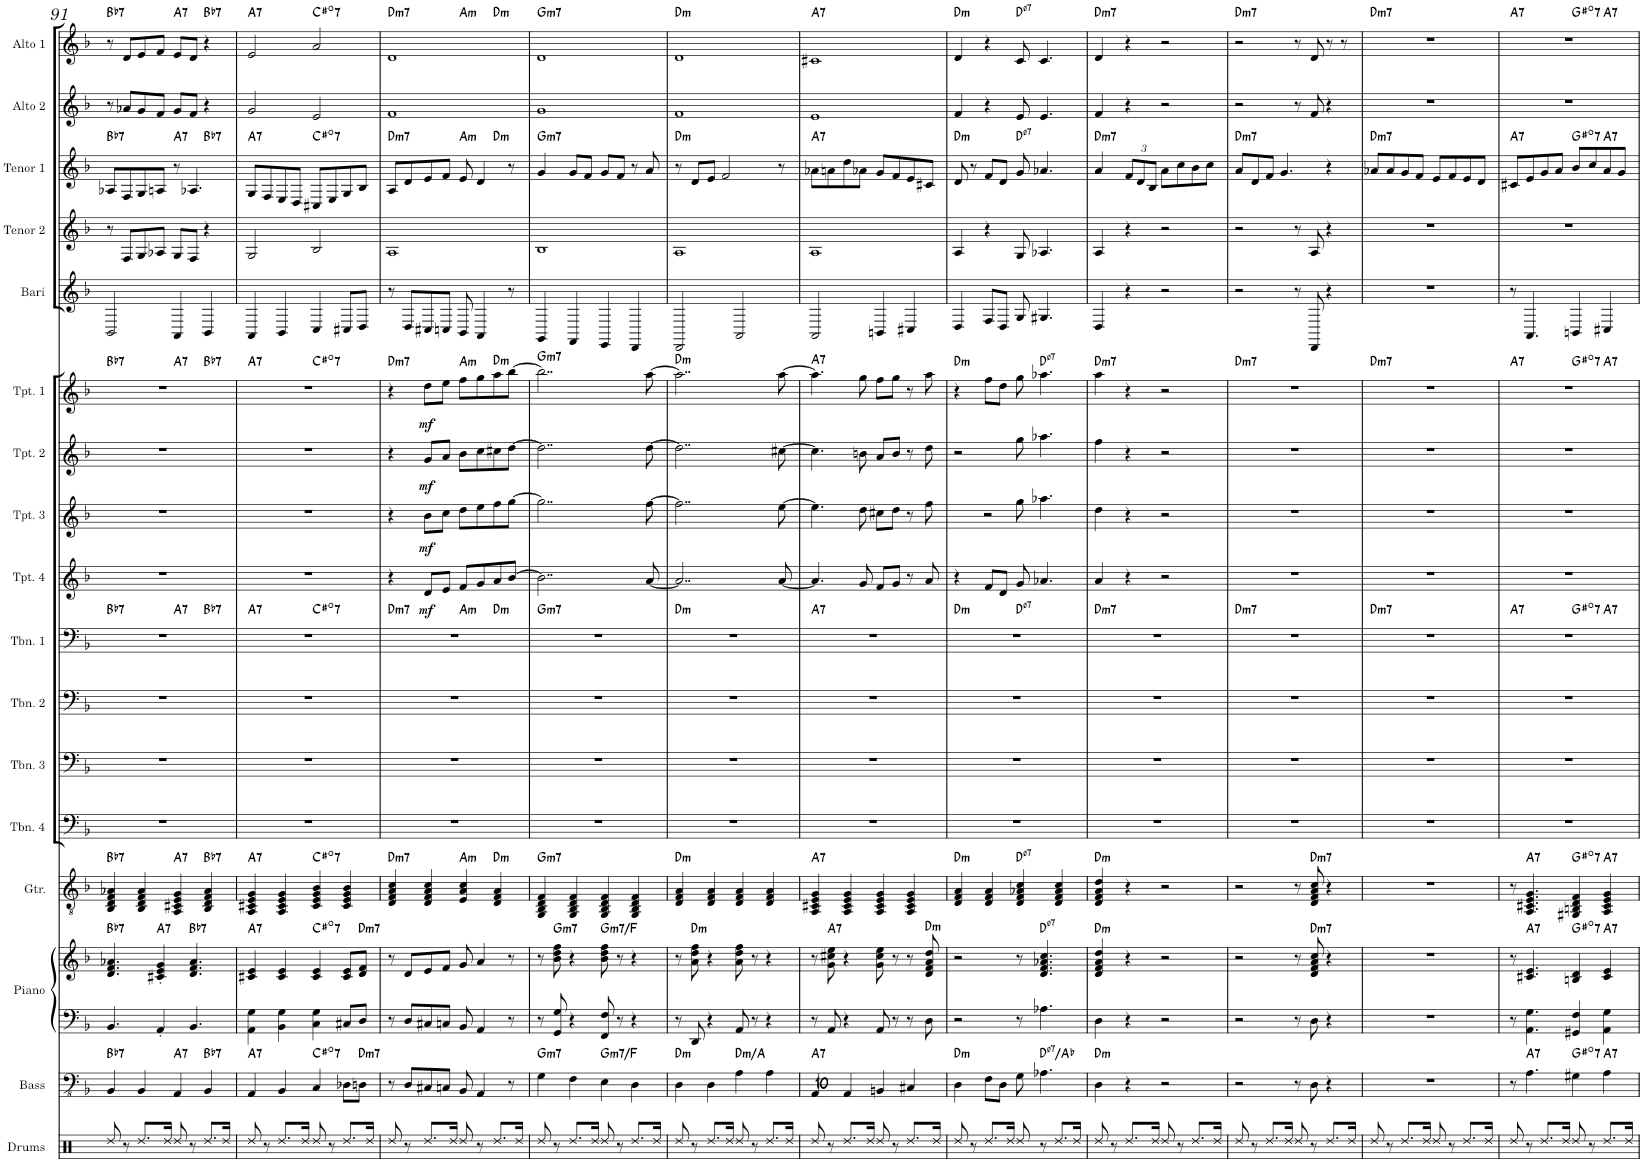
**kern	**kern	**harte	**kern	**kern	**harte	**kern	**harte	**kern	**kern	**kern	**kern	**harte	**kern	**dynam	**kern	**dynam	**kern	**dynam	**kern	**dynam	**harte	**kern	**kern	**kern	**harte	**kern	**kern	**harte
*part17	*part16	*part16	*part15	*part15	*part15	*part14	*part14	*part13	*part12	*part11	*part10	*part10	*part9	*part9	*part8	*part8	*part7	*part7	*part6	*part6	*part6	*part5	*part4	*part3	*part3	*part2	*part1	*part1
*staff18	*staff17	*	*staff16	*staff15	*	*staff14	*	*staff13	*staff12	*staff11	*staff10	*	*staff9	*staff9	*staff8	*staff8	*staff7	*staff7	*staff6	*staff6	*	*staff5	*staff4	*staff3	*	*staff2	*staff1	*
*I"Drums	*I"Bass	*	*I"Piano	*	*	*I"Guitar	*	*I"Trombone 4	*I"Trombone 3	*I"Trombone 2	*I"Trombone 1	*	*I"Trumpet 4	*	*I"Trumpet 3	*	*I"Trumpet 2	*	*I"Trumpet 1	*	*	*I"Baritone Sax	*I"Tenor Sax 2	*I"Tenor Sax 1	*	*I"Alto Sax 2	*I"Alto Sax 1	*
*I'Drums	*I'Bass	*	*I'Piano	*	*	*I'Gtr.	*	*I'Tbn. 4	*I'Tbn. 3	*I'Tbn. 2	*I'Tbn. 1	*	*I'Tpt. 4	*	*I'Tpt. 3	*	*I'Tpt. 2	*	*I'Tpt. 1	*	*	*I'Bari	*I'Tenor 2	*I'Tenor 1	*	*I'Alto 2	*I'Alto 1	*
!!LO:PB:g=z
*clefX	*clefFv4	*	*clefF4	*clefG2	*	*clefGv2	*	*clefF4	*clefF4	*clefF4	*clefF4	*	*clefG2	*	*clefG2	*	*clefG2	*	*clefG2	*	*	*clefG2	*clefG2	*clefG2	*	*clefG2	*clefG2	*
*	*	*	*	*	*	*	*	*	*	*	*	*	*ITrd1c2	*	*ITrd1c2	*	*ITrd1c2	*	*ITrd1c2	*	*	*ITrd12c21	*ITrd8c14	*ITrd8c14	*	*ITrd5c9	*ITrd5c9	*
*k[]	*k[b-]	*	*k[b-]	*k[b-]	*	*k[b-]	*	*k[b-]	*k[b-]	*k[b-]	*k[b-]	*	*k[b-]	*	*k[b-]	*	*k[b-]	*	*k[b-]	*	*	*k[b-]	*k[b-]	*k[b-]	*	*k[b-]	*k[b-]	*
*M4/4	*M4/4	*	*M4/4	*M4/4	*	*M4/4	*	*M4/4	*M4/4	*M4/4	*M4/4	*	*M4/4	*	*M4/4	*	*M4/4	*	*M4/4	*	*	*M4/4	*M4/4	*M4/4	*	*M4/4	*M4/4	*
=91	=91	=91	=91	=91	=91	=91	=91	=91	=91	=91	=91	=91	=91	=91	=91	=91	=91	=91	=91	=91	=91	=91	=91	=91	=91	=91	=91	=91
!	!	!LO:H:kt=7	!	!	!LO:H:kt=7	!	!LO:H:kt=7	!	!	!	!	!LO:H:kt=7	!	!	!	!	!	!	!	!	!LO:H:kt=7	!	!	!	!LO:H:kt=7	!	!	!LO:H:kt=7
*	*	*	*	*	*	*	*	*	*	*	*^	*	*	*	*	*	*	*	*^	*	*	*	*	*^	*	*	*	*
*	*	*	*	*	*	*	*	*	*	*	*	*^	*	*	*	*	*	*	*	*	*^	*	*	*	*	*	*	*	*	*	*
8Rdd/	4BBB-/	Bb:7	4.BB-/	4.d/ 4.f/ 4.a-X/	Bb:7	4BB-/ 4D/ 4F/ 4A-X/	Bb:7	1r	1r	1r	1r	2ryy	2.ryy	Bb:7	1r	.	1r	.	1r	.	1r	2ryy	2.ryy	.	Bb:7	2BB-/	8r	8A-X/L	2.ryy	Bb:7	8r	8r	Bb:7
8r	.	.	.	.	.	.	.	.	.	.	.	.	.	.	.	.	.	.	.	.	.	.	.	.	.	.	8F/L	8F/	.	.	8a-X/L	8d/L	.
8.Rdd/L	4BBB-/	.	.	.	.	4BB-/ 4D/ 4F/ 4A-/	.	.	.	.	.	.	.	.	.	.	.	.	.	.	.	.	.	.	.	.	8G/	8G/	.	.	8g/	8e/	.
!	!	!	!	!	!LO:H:kt=7	!	!	!	!	!	!	!	!	!	!	!	!	!	!	!	!	!	!	!	!	!	!	!	!	!	!	!	!
.	.	.	4AA'/	4c#X/' 4e/' 4g/'	A:7	.	.	.	.	.	.	.	.	.	.	.	.	.	.	.	.	.	.	.	.	.	8A-X/J	8An/J	.	.	8f/J	8f/J	.
16Rdd/Jk	.	.	.	.	.	.	.	.	.	.	.	.	.	.	.	.	.	.	.	.	.	.	.	.	.	.	.	.	.	.	.	.	.
!	!	!LO:H:kt=7	!	!	!	!	!LO:H:kt=7	!	!	!	!	!	!	!LO:H:kt=7	!	!	!	!	!	!	!	!	!	!	!LO:H:kt=7	!	!	!	!	!LO:H:kt=7	!	!	!LO:H:kt=7
8Rdd/	4AAA/	A:7	.	.	.	4AA/ 4C#X/ 4E/ 4G/	A:7	.	.	.	.	2ryy	.	A:7	.	.	.	.	.	.	.	2ryy	.	.	A:7	4AA/	8G/L	8r	.	A:7	8g/L	8e/L	A:7
!	!	!	!	!	!LO:H:kt=7	!	!	!	!	!	!	!	!	!	!	!	!	!	!	!	!	!	!	!	!	!	!	!	!	!	!	!	!
8r	.	.	4.BB-/	4.d/ 4.f/ 4.a-/	Bb:7	.	.	.	.	.	.	.	.	.	.	.	.	.	.	.	.	.	.	.	.	.	8F/J	4.A-X/	.	.	8f/J	8d/J	.
!	!	!LO:H:kt=7	!	!	!	!	!LO:H:kt=7	!	!	!	!	!	!	!LO:H:kt=7	!	!	!	!	!	!	!	!	!	!	!LO:H:kt=7	!	!	!	!	!LO:H:kt=7	!	!	!LO:H:kt=7
8.Rdd/L	4BBB-/	Bb:7	.	.	.	4BB-/ 4D/ 4F/ 4A-/	Bb:7	.	.	.	.	.	4ryy	Bb:7	.	.	.	.	.	.	.	.	4ryy	.	Bb:7	4BB-/	4r	.	4ryy	Bb:7	4r	4r	Bb:7
16Rdd/Jk	.	.	.	.	.	.	.	.	.	.	.	.	.	.	.	.	.	.	.	.	.	.	.	.	.	.	.	.	.	.	.	.	.
=92	=92	=92	=92	=92	=92	=92	=92	=92	=92	=92	=92	=92	=92	=92	=92	=92	=92	=92	=92	=92	=92	=92	=92	=92	=92	=92	=92	=92	=92	=92	=92	=92	=92
!	!	!LO:H:kt=7	!	!	!LO:H:kt=7	!	!LO:H:kt=7	!	!	!	!	!	!	!LO:H:kt=7	!	!	!	!	!	!	!	!	!	!	!LO:H:kt=7	!	!	!	!	!LO:H:kt=7	!	!	!LO:H:kt=7
*	*	*	*	*	*	*	*	*	*	*	*	*v	*v	*	*	*	*	*	*	*	*	*v	*v	*	*	*	*	*v	*v	*	*	*	*
8Rdd/	4AAA/	A:7	4AA\ 4G\	4c#X/ 4e/	A:7	4AA/ 4C#X/ 4E/ 4G/	A:7	1r	1r	1r	1r	2ryy	A:7	1r	.	1r	.	1r	.	1r	2ryy	.	A:7	4AA/	2G/	8G/L	A:7	2g/	2e/	A:7
8r	.	.	.	.	.	.	.	.	.	.	.	.	.	.	.	.	.	.	.	.	.	.	.	.	.	8F/	.	.	.	.
8.Rdd/L	4BBB-/	.	4BB-\ 4G\	4c#/ 4e/	.	4AA/ 4C#/ 4E/ 4G/	.	.	.	.	.	.	.	.	.	.	.	.	.	.	.	.	.	4BB-/	.	8E/	.	.	.	.
.	.	.	.	.	.	.	.	.	.	.	.	.	.	.	.	.	.	.	.	.	.	.	.	.	.	8D/J	.	.	.	.
16Rdd/Jk	.	.	.	.	.	.	.	.	.	.	.	.	.	.	.	.	.	.	.	.	.	.	.	.	.	.	.	.	.	.
!	!	!LO:H:kt=7	!	!	!LO:H:kt=7	!	!LO:H:kt=7	!	!	!	!	!	!LO:H:kt=7	!	!	!	!	!	!	!	!	!	!LO:H:kt=7	!	!	!	!LO:H:kt=7	!	!	!LO:H:kt=7
8Rdd/	4CC/	C#:dim7	4C\ 4G\	4c#/ 4e/	C#:dim7	4C#/ 4E/ 4G/ 4B-/	C#:dim7	.	.	.	.	2ryy	C#:dim7	.	.	.	.	.	.	.	2ryy	.	C#:dim7	4C/	2B-/	8C#X/L	C#:dim7	2e/	2a/	C#:dim7
8r	.	.	.	.	.	.	.	.	.	.	.	.	.	.	.	.	.	.	.	.	.	.	.	.	.	8E/	.	.	.	.
8.Rdd/L	8DD-X\L	.	8C#X/L	8c#/ 8e/L	.	4C#/ 4E/ 4G/ 4B-/	.	.	.	.	.	.	.	.	.	.	.	.	.	.	.	.	.	8C#X/L	.	8G/	.	.	.	.
!	!	!LO:H:kt=m7	!	!	!LO:H:kt=m7	!	!	!	!	!	!	!	!	!	!	!	!	!	!	!	!	!	!	!	!	!	!	!	!	!
.	8DDn\J	D:min7	8D/J	8d/ 8f/J	D:min7	.	.	.	.	.	.	.	.	.	.	.	.	.	.	.	.	.	.	8D/J	.	8B-/J	.	.	.	.
16Rdd/Jk	.	.	.	.	.	.	.	.	.	.	.	.	.	.	.	.	.	.	.	.	.	.	.	.	.	.	.	.	.	.
=93	=93	=93	=93	=93	=93	=93	=93	=93	=93	=93	=93	=93	=93	=93	=93	=93	=93	=93	=93	=93	=93	=93	=93	=93	=93	=93	=93	=93	=93	=93
!	!	!	!	!	!	!	!LO:H:kt=m7	!	!	!	!	!	!LO:H:kt=m7	!	!	!	!	!	!	!	!	!	!LO:H:kt=m7	!	!	!	!LO:H:kt=m7	!	!	!LO:H:kt=m7
*	*	*	*	*	*	*	*	*	*	*	*	*^	*	*	*	*	*	*	*	*	*	*	*	*	*	*^	*	*	*^	*
*	*	*	*	*	*	*	*	*	*	*	*	*	*	*	*	*	*	*	*	*	*v	*v	*	*	*	*	*	*	*	*	*	*^	*
8Rdd/	8r	.	8r	8r	.	4D/ 4F/ 4A/ 4c/	D:min7	1r	1r	1r	1r	2ryy	2.ryy	D:min7	4r	.	4r	.	4r	.	4r	.	D:min7	8r	1A	8A/L	2.ryy	D:min7	1f	1d	2ryy	2.ryy	D:min7
8r	8DD/L	.	8D/L	8d/L	.	.	.	.	.	.	.	.	.	.	.	.	.	.	.	.	.	.	.	8D/L	.	8d/	.	.	.	.	.	.	.
!	!	!	!	!	!	!	!	!	!	!	!	!	!	!	!	!LO:DY:b	!	!LO:DY:b	!	!LO:DY:b	!	!LO:DY:b	!	!	!	!	!	!	!	!	!	!	!
8.Rdd/L	8CC#X/	.	8C#X/	8e/	.	4D/ 4F/ 4A/ 4c/	.	.	.	.	.	.	.	.	8d/L	mf	8b-\L	mf	8g/L	mf	8dd\L	mf	.	8C#X/	.	8e/	.	.	.	.	.	.	.
.	8CCn/J	.	8Cn/J	8f/J	.	.	.	.	.	.	.	.	.	.	8e/J	.	8cc\J	.	8a/J	.	8ee\J	.	.	8Cn/J	.	8f/J	.	.	.	.	.	.	.
16Rdd/Jk	.	.	.	.	.	.	.	.	.	.	.	.	.	.	.	.	.	.	.	.	.	.	.	.	.	.	.	.	.	.	.	.	.
!	!	!	!	!	!	!	!LO:H:kt=m	!	!	!	!	!	!	!LO:H:kt=m	!	!	!	!	!	!	!	!	!LO:H:kt=m	!	!	!	!	!LO:H:kt=m	!	!	!	!	!LO:H:kt=m
8Rdd/	8BBB-/	.	8BB-/	8g/	.	4E/ 4A/ 4c/	A:min	.	.	.	.	2ryy	.	A:min	8f/L	.	8dd\L	.	8b-\L	.	8ff\L	.	A:min	8BB-/	.	8e/	.	A:min	.	.	2ryy	.	A:min
8r	4AAA/	.	4AA/	4a/	.	.	.	.	.	.	.	.	.	.	8g/	.	8ee\	.	8cc\	.	8gg\	.	.	4AA/	.	4d/	.	.	.	.	.	.	.
!	!	!	!	!	!	!	!LO:H:kt=m	!	!	!	!	!	!	!LO:H:kt=m	!	!	!	!	!	!	!	!	!LO:H:kt=m	!	!	!	!	!LO:H:kt=m	!	!	!	!	!LO:H:kt=m
8.Rdd/L	.	.	.	.	.	4D/ 4F/ 4A/	D:min	.	.	.	.	.	4ryy	D:min	8a/	.	8ff\	.	8cc#X\	.	8aa\	.	D:min	.	.	.	4ryy	D:min	.	.	.	4ryy	D:min
.	8r	.	8r	8r	.	.	.	.	.	.	.	.	.	.	[8b-/J	.	[8gg\J	.	[8dd\J	.	[8bb-\J	.	.	8r	.	8r	.	.	.	.	.	.	.
16Rdd/Jk	.	.	.	.	.	.	.	.	.	.	.	.	.	.	.	.	.	.	.	.	.	.	.	.	.	.	.	.	.	.	.	.	.
=94	=94	=94	=94	=94	=94	=94	=94	=94	=94	=94	=94	=94	=94	=94	=94	=94	=94	=94	=94	=94	=94	=94	=94	=94	=94	=94	=94	=94	=94	=94	=94	=94	=94
!	!	!LO:H:kt=m7	!	!	!	!	!LO:H:kt=m7	!	!	!	!	!	!	!LO:H:kt=m7	!	!	!	!	!	!	!	!	!LO:H:kt=m7	!	!	!	!	!LO:H:kt=m7	!	!	!	!	!LO:H:kt=m7
*	*	*	*	*	*	*	*	*	*	*	*v	*v	*v	*	*	*	*	*	*	*	*	*	*	*	*	*v	*v	*	*	*v	*v	*v	*
8Rdd/	4GG\	G:min7	8r	8r	.	4GG/ 4BB-/ 4D/ 4F/	G:min7	1r	1r	1r	1r	G:min7	2..b-\]	.	2..gg\]	.	2..dd\]	.	2..bb-\]	.	G:min7	4GG/	1B-	4g/	G:min7	1g	1d	G:min7
!	!	!	!	!	!LO:H:kt=m7	!	!	!	!	!	!	!	!	!	!	!	!	!	!	!	!	!	!	!	!	!	!	!
8r	.	.	8GG/ 8G/	8b-\ 8dd\ 8ff\	G:min7	.	.	.	.	.	.	.	.	.	.	.	.	.	.	.	.	.	.	.	.	.	.	.
8.Rdd/L	4FF\	.	4r	4r	.	4GG/ 4BB-/ 4D/ 4F/	.	.	.	.	.	.	.	.	.	.	.	.	.	.	.	4FF/	.	8g/L	.	.	.	.
.	.	.	.	.	.	.	.	.	.	.	.	.	.	.	.	.	.	.	.	.	.	.	.	8f/J	.	.	.	.
16Rdd/Jk	.	.	.	.	.	.	.	.	.	.	.	.	.	.	.	.	.	.	.	.	.	.	.	.	.	.	.	.
!	!	!LO:H:kt=m7	!	!	!LO:H:kt=m7	!	!	!	!	!	!	!	!	!	!	!	!	!	!	!	!	!	!	!	!	!	!	!
8Rdd/	4EE\	G:min7/b7	8FF/ 8F/	8b-\ 8dd\ 8ff\	G:min7/b7	4GG/ 4BB-/ 4D/ 4F/	.	.	.	.	.	.	.	.	.	.	.	.	.	.	.	4EE/	.	8g/L	.	.	.	.
8r	.	.	8r	8r	.	.	.	.	.	.	.	.	.	.	.	.	.	.	.	.	.	.	.	8f/J	.	.	.	.
8.Rdd/L	4DD\	.	4r	4r	.	4GG/ 4BB-/ 4D/ 4F/	.	.	.	.	.	.	.	.	.	.	.	.	.	.	.	4DD/	.	8r	.	.	.	.
.	.	.	.	.	.	.	.	.	.	.	.	.	[8a/	.	[8ff\	.	[8dd\	.	[8aa\	.	.	.	.	8a/	.	.	.	.
16Rdd/Jk	.	.	.	.	.	.	.	.	.	.	.	.	.	.	.	.	.	.	.	.	.	.	.	.	.	.	.	.
=95	=95	=95	=95	=95	=95	=95	=95	=95	=95	=95	=95	=95	=95	=95	=95	=95	=95	=95	=95	=95	=95	=95	=95	=95	=95	=95	=95	=95
!	!	!LO:H:kt=m	!	!	!	!	!LO:H:kt=m	!	!	!	!	!LO:H:kt=m	!	!	!	!	!	!	!	!	!LO:H:kt=m	!	!	!	!LO:H:kt=m	!	!	!LO:H:kt=m
8Rdd/	4DD\	D:min	8r	8r	.	4D/ 4F/ 4A/	D:min	1r	1r	1r	1r	D:min	2..a/]	.	2..ff\]	.	2..dd\]	.	2..aa\]	.	D:min	2DD/	1A	8r	D:min	1f	1d	D:min
!	!	!	!	!	!LO:H:kt=m	!	!	!	!	!	!	!	!	!	!	!	!	!	!	!	!	!	!	!	!	!	!	!
8r	.	.	8DD/	8a\ 8dd\ 8ff\	D:min	.	.	.	.	.	.	.	.	.	.	.	.	.	.	.	.	.	.	8d/L	.	.	.	.
8.Rdd/L	4DD\	.	4r	4r	.	4D/ 4F/ 4A/	.	.	.	.	.	.	.	.	.	.	.	.	.	.	.	.	.	8e/J	.	.	.	.
.	.	.	.	.	.	.	.	.	.	.	.	.	.	.	.	.	.	.	.	.	.	.	.	2f/	.	.	.	.
16Rdd/Jk	.	.	.	.	.	.	.	.	.	.	.	.	.	.	.	.	.	.	.	.	.	.	.	.	.	.	.	.
!	!	!LO:H:kt=m	!	!	!	!	!	!	!	!	!	!	!	!	!	!	!	!	!	!	!	!	!	!	!	!	!	!
8Rdd/	4AA\	D:min/5	8AA/	8a\ 8dd\ 8ff\	.	4D/ 4F/ 4A/	.	.	.	.	.	.	.	.	.	.	.	.	.	.	.	2AA/	.	.	.	.	.	.
8r	.	.	8r	8r	.	.	.	.	.	.	.	.	.	.	.	.	.	.	.	.	.	.	.	.	.	.	.	.
8.Rdd/L	4AA\	.	4r	4r	.	4D/ 4F/ 4A/	.	.	.	.	.	.	.	.	.	.	.	.	.	.	.	.	.	.	.	.	.	.
.	.	.	.	.	.	.	.	.	.	.	.	.	[8a/	.	[8ee\	.	[8cc#X\	.	[8aa\	.	.	.	.	8r	.	.	.	.
16Rdd/Jk	.	.	.	.	.	.	.	.	.	.	.	.	.	.	.	.	.	.	.	.	.	.	.	.	.	.	.	.
=96	=96	=96	=96	=96	=96	=96	=96	=96	=96	=96	=96	=96	=96	=96	=96	=96	=96	=96	=96	=96	=96	=96	=96	=96	=96	=96	=96	=96
!	!	!LO:H:kt=7	!	!	!	!	!LO:H:kt=7	!	!	!	!	!LO:H:kt=7	!	!	!	!	!	!	!	!	!LO:H:kt=7	!	!	!	!LO:H:kt=7	!	!	!LO:H:kt=7
8Rdd/	4AAA/	A:7	8r	8r	.	4AA/ 4C#X/ 4E/ 4G/	A:7	1r	1r	1r	1r	A:7	4.a/]	.	4.ee\]	.	4.cc#\]	.	4.aa\]	.	A:7	2AA/	1A	8a-X\L	A:7	1e	1c#X	A:7
!	!	!	!	!	!LO:H:kt=7	!	!	!	!	!	!	!	!	!	!	!	!	!	!	!	!	!	!	!	!	!	!	!
8r	.	.	8AA/	8g\ 8cc#X\ 8ee\	A:7	.	.	.	.	.	.	.	.	.	.	.	.	.	.	.	.	.	.	8an\	.	.	.	.
8.Rdd/L	4AAA/	.	4r	4r	.	4AA/ 4C#/ 4E/ 4G/	.	.	.	.	.	.	.	.	.	.	.	.	.	.	.	.	.	8dd\	.	.	.	.
.	.	.	.	.	.	.	.	.	.	.	.	.	8g/	.	8dd\	.	8bn\	.	8gg\	.	.	.	.	8a-X\J	.	.	.	.
16Rdd/Jk	.	.	.	.	.	.	.	.	.	.	.	.	.	.	.	.	.	.	.	.	.	.	.	.	.	.	.	.
8Rdd/	4BBBn/	.	8AA/	8g\ 8cc#\ 8ee\	.	4AA/ 4C#/ 4E/ 4G/	.	.	.	.	.	.	8f/L	.	8cc#X\L	.	8a/L	.	8ff\L	.	.	4BBn/	.	8g/L	.	.	.	.
8r	.	.	8r	8r	.	.	.	.	.	.	.	.	8g/J	.	8dd\J	.	8b/J	.	8gg\J	.	.	.	.	8f/	.	.	.	.
8.Rdd/L	4CC#X/	.	8r	8r	.	4AA/ 4C#/ 4E/ 4G/	.	.	.	.	.	.	8r	.	8r	.	8r	.	8r	.	.	4C#X/	.	8e/	.	.	.	.
!	!	!	!	!	!LO:H:kt=m	!	!	!	!	!	!	!	!	!	!	!	!	!	!	!	!	!	!	!	!	!	!	!
.	.	.	8D\	8d/ 8f/ 8a/ 8dd/	D:min	.	.	.	.	.	.	.	8a/	.	8ff\	.	8dd\	.	8aa\	.	.	.	.	8c#X/J	.	.	.	.
16Rdd/Jk	.	.	.	.	.	.	.	.	.	.	.	.	.	.	.	.	.	.	.	.	.	.	.	.	.	.	.	.
=97	=97	=97	=97	=97	=97	=97	=97	=97	=97	=97	=97	=97	=97	=97	=97	=97	=97	=97	=97	=97	=97	=97	=97	=97	=97	=97	=97	=97
!	!	!LO:H:kt=m	!	!	!	!	!LO:H:kt=m	!	!	!	!	!LO:H:kt=m	!	!	!	!	!	!	!	!	!LO:H:kt=m	!	!	!	!LO:H:kt=m	!	!	!LO:H:kt=m
*	*	*	*	*	*	*	*	*	*	*	*^	*	*	*	*	*	*	*	*	*	*	*	*	*	*	*	*	*
8Rdd/	4DD\	D:min	2r	2r	.	4D/ 4F/ 4A/	D:min	1r	1r	1r	1r	2ryy	D:min	4r	.	2r	.	2r	.	4r	.	D:min	4D/	4A/	8d/	D:min	4f/	4d/	D:min
8r	.	.	.	.	.	.	.	.	.	.	.	.	.	.	.	.	.	.	.	.	.	.	.	.	8r	.	.	.	.
8.Rdd/L	8FF\L	.	.	.	.	4D/ 4F/ 4A/	.	.	.	.	.	.	.	8f/L	.	.	.	.	.	8ff\L	.	.	8F/L	4r	8f/L	.	4r	4r	.
.	8DD\J	.	.	.	.	.	.	.	.	.	.	.	.	8d/J	.	.	.	.	.	8dd\J	.	.	8D/J	.	8d/J	.	.	.	.
16Rdd/Jk	.	.	.	.	.	.	.	.	.	.	.	.	.	.	.	.	.	.	.	.	.	.	.	.	.	.	.	.	.
!	!	!	!	!	!	!	!LO:H:kt=ø	!	!	!	!	!	!LO:H:kt=ø	!	!	!	!	!	!	!	!	!	!	!	!	!LO:H:kt=ø	!	!	!LO:H:kt=ø
8Rdd/	8GG\	.	8r	8r	.	4D/ 4F/ 4A-X/ 4c/	.	.	.	.	.	2ryy	.	8g/	.	8gg\	.	8gg\	.	8gg\	.	.	8G/	8G/	8g/	.	8e/	8c/	.
!	!	!LO:H:kt=ø	!	!	!LO:H:kt=ø	!	!	!	!	!	!	!	!	!	!	!	!	!	!	!	!	!LO:H:kt=ø	!	!	!	!	!	!	!
8r	4.AA-X\	.	4.A-X\	4.d/ 4.f/ 4.a-X/ 4.cc/	.	.	.	.	.	.	.	.	.	4.a-X/	.	4.aa-X\	.	4.aa-X\	.	4.aa-X\	.	.	4.G#X/	4.A-X/	4.a-X/	.	4.e/	4.c/	.
8.Rdd/L	.	.	.	.	.	4D/ 4F/ 4A-/ 4c/	.	.	.	.	.	.	.	.	.	.	.	.	.	.	.	.	.	.	.	.	.	.	.
16Rdd/Jk	.	.	.	.	.	.	.	.	.	.	.	.	.	.	.	.	.	.	.	.	.	.	.	.	.	.	.	.	.
=98	=98	=98	=98	=98	=98	=98	=98	=98	=98	=98	=98	=98	=98	=98	=98	=98	=98	=98	=98	=98	=98	=98	=98	=98	=98	=98	=98	=98	=98
!	!	!LO:H:kt=m	!	!	!LO:H:kt=m	!	!LO:H:kt=m	!	!	!	!	!	!LO:H:kt=m7	!	!	!	!	!	!	!	!	!LO:H:kt=m7	!	!	!	!LO:H:kt=m7	!	!	!LO:H:kt=m7
*	*	*	*	*	*	*	*	*	*	*	*v	*v	*	*	*	*	*	*	*	*	*	*	*	*	*	*	*	*	*
8Rdd/	4DD\	D:min	4D\	4d/ 4f/ 4a/ 4dd/	D:min	4D/ 4F/ 4A/ 4d/	D:min	1r	1r	1r	1r	D:min7	4a/	.	4dd\	.	4ff\	.	4aa\	.	D:min7	4D/	4A/	4a/	D:min7	4f/	4d/	D:min7
8r	.	.	.	.	.	.	.	.	.	.	.	.	.	.	.	.	.	.	.	.	.	.	.	.	.	.	.	.
*	*	*	*	*	*	*	*	*	*	*	*	*	*	*	*	*	*	*	*	*	*	*	*	*Xbrackettup	*	*	*	*
8.Rdd/L	4r	.	4r	4r	.	4r	.	.	.	.	.	.	4r	.	4r	.	4r	.	4r	.	.	4r	4r	12f/L	.	4r	4r	.
.	.	.	.	.	.	.	.	.	.	.	.	.	.	.	.	.	.	.	.	.	.	.	.	12d/	.	.	.	.
.	.	.	.	.	.	.	.	.	.	.	.	.	.	.	.	.	.	.	.	.	.	.	.	12B-/J	.	.	.	.
16Rdd/Jk	.	.	.	.	.	.	.	.	.	.	.	.	.	.	.	.	.	.	.	.	.	.	.	.	.	.	.	.
8Rdd/	2r	.	2r	2r	.	2r	.	.	.	.	.	.	2r	.	2r	.	2r	.	2r	.	.	2r	2r	8a\L	.	2r	2r	.
8r	.	.	.	.	.	.	.	.	.	.	.	.	.	.	.	.	.	.	.	.	.	.	.	8cc\	.	.	.	.
8.Rdd/L	.	.	.	.	.	.	.	.	.	.	.	.	.	.	.	.	.	.	.	.	.	.	.	8b-\	.	.	.	.
.	.	.	.	.	.	.	.	.	.	.	.	.	.	.	.	.	.	.	.	.	.	.	.	8cc\J	.	.	.	.
16Rdd/Jk	.	.	.	.	.	.	.	.	.	.	.	.	.	.	.	.	.	.	.	.	.	.	.	.	.	.	.	.
=99	=99	=99	=99	=99	=99	=99	=99	=99	=99	=99	=99	=99	=99	=99	=99	=99	=99	=99	=99	=99	=99	=99	=99	=99	=99	=99	=99	=99
!	!	!	!	!	!	!	!	!	!	!	!	!LO:H:kt=m7	!	!	!	!	!	!	!	!	!LO:H:kt=m7	!	!	!	!LO:H:kt=m7	!	!	!LO:H:kt=m7
8Rdd/	2r	.	2r	2r	.	2r	.	1r	1r	1r	1r	D:min7	1r	.	1r	.	1r	.	1r	.	D:min7	2r	2r	8a/L	D:min7	2r	2r	D:min7
8r	.	.	.	.	.	.	.	.	.	.	.	.	.	.	.	.	.	.	.	.	.	.	.	8d/	.	.	.	.
8.Rdd/L	.	.	.	.	.	.	.	.	.	.	.	.	.	.	.	.	.	.	.	.	.	.	.	8f/J	.	.	.	.
.	.	.	.	.	.	.	.	.	.	.	.	.	.	.	.	.	.	.	.	.	.	.	.	4.g/	.	.	.	.
16Rdd/Jk	.	.	.	.	.	.	.	.	.	.	.	.	.	.	.	.	.	.	.	.	.	.	.	.	.	.	.	.
8Rdd/	8r	.	8r	8r	.	8r	.	.	.	.	.	.	.	.	.	.	.	.	.	.	.	8r	8r	.	.	8r	8r	.
!	!	!	!	!	!LO:H:kt=m7	!	!LO:H:kt=m7	!	!	!	!	!	!	!	!	!	!	!	!	!	!	!	!	!	!	!	!	!
8r	8DD\	.	8D\	8d/ 8f/ 8a/ 8cc/	D:min7	8D/ 8F/ 8A/ 8c/	D:min7	.	.	.	.	.	.	.	.	.	.	.	.	.	.	8DD/	8A/	.	.	8f/	8d/	.
8.Rdd/L	4r	.	4r	4r	.	4r	.	.	.	.	.	.	.	.	.	.	.	.	.	.	.	4r	4r	4r	.	4r	8r	.
.	.	.	.	.	.	.	.	.	.	.	.	.	.	.	.	.	.	.	.	.	.	.	.	.	.	.	8r	.
16Rdd/Jk	.	.	.	.	.	.	.	.	.	.	.	.	.	.	.	.	.	.	.	.	.	.	.	.	.	.	.	.
=100	=100	=100	=100	=100	=100	=100	=100	=100	=100	=100	=100	=100	=100	=100	=100	=100	=100	=100	=100	=100	=100	=100	=100	=100	=100	=100	=100	=100
!	!	!	!	!	!	!	!	!	!	!	!	!LO:H:kt=m7	!	!	!	!	!	!	!	!	!LO:H:kt=m7	!	!	!	!LO:H:kt=m7	!	!	!LO:H:kt=m7
8Rdd/	1r	.	1r	1r	.	1r	.	1r	1r	1r	1r	D:min7	1r	.	1r	.	1r	.	1r	.	D:min7	1r	1r	8a-X/L	D:min7	1r	1r	D:min7
8r	.	.	.	.	.	.	.	.	.	.	.	.	.	.	.	.	.	.	.	.	.	.	.	8a-/	.	.	.	.
8.Rdd/L	.	.	.	.	.	.	.	.	.	.	.	.	.	.	.	.	.	.	.	.	.	.	.	8g/	.	.	.	.
.	.	.	.	.	.	.	.	.	.	.	.	.	.	.	.	.	.	.	.	.	.	.	.	8f/J	.	.	.	.
16Rdd/Jk	.	.	.	.	.	.	.	.	.	.	.	.	.	.	.	.	.	.	.	.	.	.	.	.	.	.	.	.
8Rdd/	.	.	.	.	.	.	.	.	.	.	.	.	.	.	.	.	.	.	.	.	.	.	.	8e/L	.	.	.	.
8r	.	.	.	.	.	.	.	.	.	.	.	.	.	.	.	.	.	.	.	.	.	.	.	8f/	.	.	.	.
8.Rdd/L	.	.	.	.	.	.	.	.	.	.	.	.	.	.	.	.	.	.	.	.	.	.	.	8e/	.	.	.	.
.	.	.	.	.	.	.	.	.	.	.	.	.	.	.	.	.	.	.	.	.	.	.	.	8d/J	.	.	.	.
16Rdd/Jk	.	.	.	.	.	.	.	.	.	.	.	.	.	.	.	.	.	.	.	.	.	.	.	.	.	.	.	.
=101	=101	=101	=101	=101	=101	=101	=101	=101	=101	=101	=101	=101	=101	=101	=101	=101	=101	=101	=101	=101	=101	=101	=101	=101	=101	=101	=101	=101
!	!	!	!	!	!	!	!	!	!	!	!	!LO:H:kt=7	!	!	!	!	!	!	!	!	!LO:H:kt=7	!	!	!	!LO:H:kt=7	!	!	!LO:H:kt=7
*	*	*	*	*	*	*	*	*	*	*	*^	*	*	*	*	*	*	*	*^	*	*	*	*	*	*	*	*^	*
*	*	*	*	*	*	*	*	*	*	*	*	*^	*	*	*	*	*	*	*	*	*^	*	*	*	*	*	*	*	*	*^	*
8Rdd/	8r	.	8r	8r	.	8r	.	1r	1r	1r	1r	2ryy	2.ryy	A:7	1r	.	1r	.	1r	.	1r	2ryy	2.ryy	.	A:7	8r	1r	8c#X/L	A:7	1r	1r	2ryy	2.ryy	A:7
!	!	!LO:H:kt=7	!	!	!LO:H:kt=7	!	!LO:H:kt=7	!	!	!	!	!	!	!	!	!	!	!	!	!	!	!	!	!	!	!	!	!	!	!	!	!	!	!
8r	4.AA\	A:7	4.AA\ 4.G\	4.c#X/ 4.e/	A:7	4.AA/ 4.C#X/ 4.E/ 4.G/	A:7	.	.	.	.	.	.	.	.	.	.	.	.	.	.	.	.	.	.	4.AA/	.	8e/	.	.	.	.	.	.
8.Rdd/L	.	.	.	.	.	.	.	.	.	.	.	.	.	.	.	.	.	.	.	.	.	.	.	.	.	.	.	8g/	.	.	.	.	.	.
.	.	.	.	.	.	.	.	.	.	.	.	.	.	.	.	.	.	.	.	.	.	.	.	.	.	.	.	8a/J	.	.	.	.	.	.
16Rdd/Jk	.	.	.	.	.	.	.	.	.	.	.	.	.	.	.	.	.	.	.	.	.	.	.	.	.	.	.	.	.	.	.	.	.	.
!	!	!LO:H:kt=7	!	!	!LO:H:kt=7	!	!LO:H:kt=7	!	!	!	!	!	!	!LO:H:kt=7	!	!	!	!	!	!	!	!	!	!	!LO:H:kt=7	!	!	!	!LO:H:kt=7	!	!	!	!	!LO:H:kt=7
8Rdd/	4GG#X\	G#:dim7	4GG#X/ 4F/	4Bn/ 4d/	G#:dim7	4GG#X/ 4BBn/ 4D/ 4F/	G#:dim7	.	.	.	.	2ryy	.	G#:dim7	.	.	.	.	.	.	.	2ryy	.	.	G#:dim7	4BBn/	.	8b-/L	G#:dim7	.	.	2ryy	.	G#:dim7
8r	.	.	.	.	.	.	.	.	.	.	.	.	.	.	.	.	.	.	.	.	.	.	.	.	.	.	.	8cc/	.	.	.	.	.	.
!	!	!LO:H:kt=7	!	!	!LO:H:kt=7	!	!LO:H:kt=7	!	!	!	!	!	!	!LO:H:kt=7	!	!	!	!	!	!	!	!	!	!	!LO:H:kt=7	!	!	!	!LO:H:kt=7	!	!	!	!	!LO:H:kt=7
8.Rdd/L	4AA\	A:7	4AA\ 4G\	4c#/ 4e/	A:7	4AA/ 4C#/ 4E/ 4G/	A:7	.	.	.	.	.	4ryy	A:7	.	.	.	.	.	.	.	.	4ryy	.	A:7	4C#X/	.	8a/	A:7	.	.	.	4ryy	A:7
.	.	.	.	.	.	.	.	.	.	.	.	.	.	.	.	.	.	.	.	.	.	.	.	.	.	.	.	8g/J	.	.	.	.	.	.
16Rdd/Jk	.	.	.	.	.	.	.	.	.	.	.	.	.	.	.	.	.	.	.	.	.	.	.	.	.	.	.	.	.	.	.	.	.	.
*	*	*	*	*	*	*	*	*	*	*	*v	*v	*v	*	*	*	*	*	*	*	*v	*v	*v	*	*	*	*	*	*	*	*v	*v	*v	*
=	=	=	=	=	=	=	=	=	=	=	=	=	=	=	=	=	=	=	=	=	=	=	=	=	=	=	=	=
*-	*-	*-	*-	*-	*-	*-	*-	*-	*-	*-	*-	*-	*-	*-	*-	*-	*-	*-	*-	*-	*-	*-	*-	*-	*-	*-	*-	*-
